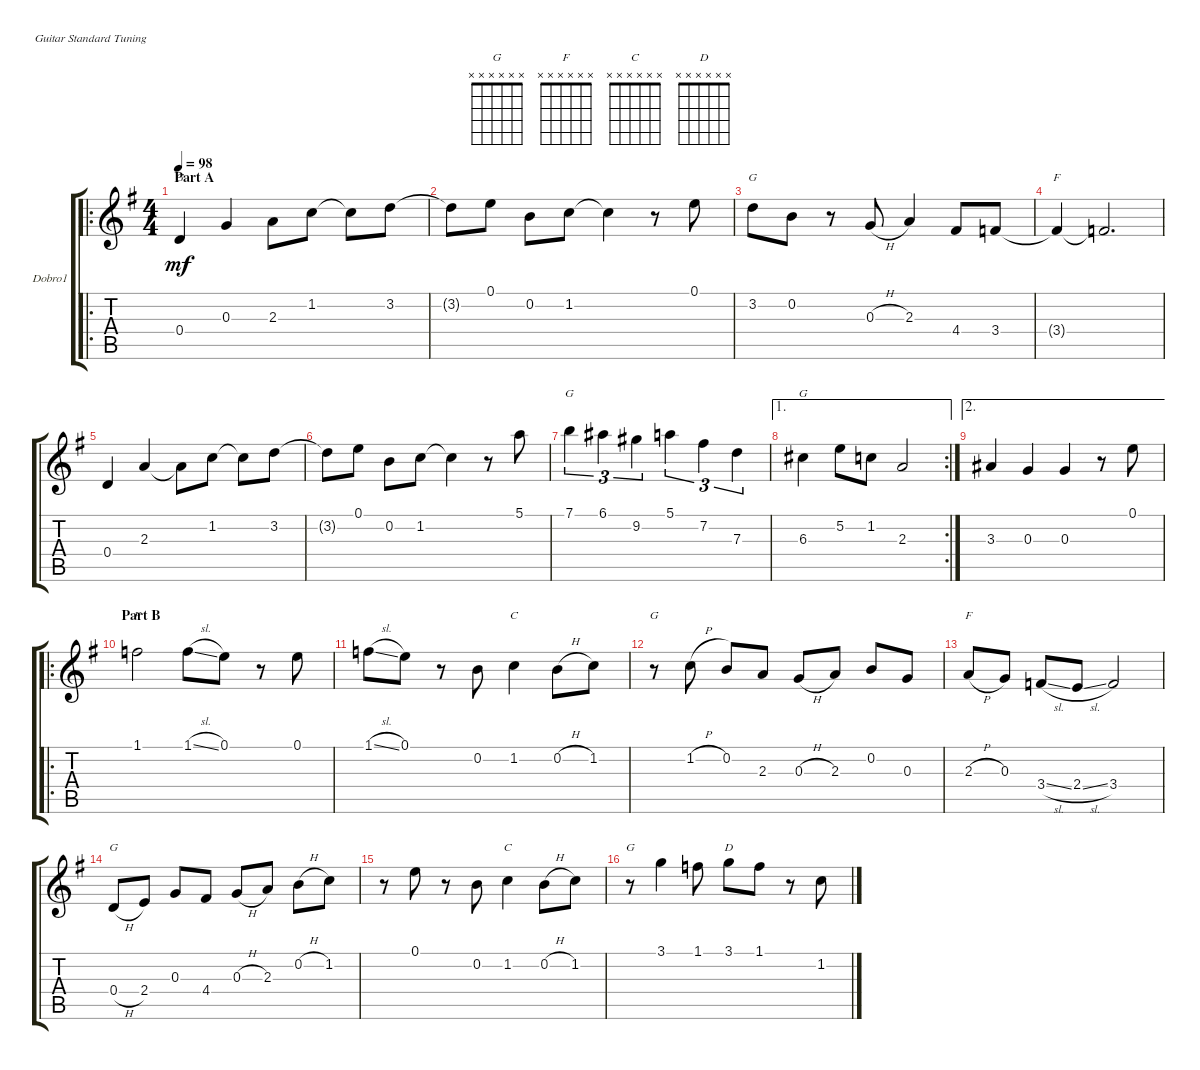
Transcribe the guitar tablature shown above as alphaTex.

\defaultSystemsLayout 4
\bracketExtendMode groupsimilarinstruments
\firstSystemTrackNameOrientation horizontal
\otherSystemsTrackNameOrientation horizontal
\track ("Dobro1" "Dobro1") {instrument acousticguitarsteel}
\staff {score tabs}
\tuning (E4 B3 G3 D3 A2 E2)
\chord ("G" x x x x x x)
\chord ("F" x x x x x x)
\chord ("C" x x x x x x)
\chord ("D" x x x x x x)
\ro
\ts (4 4)
\section ("" "Part A")
\tempo 98
\clef g2
\ks g
0.4.4{ch "G" dy mf instrument acousticguitarsteel} 0.3.4 2.3.8 1.2.8 1.2{t}.8 3.2.8 |
3.2{t}.8 0.1.8 0.2.8 1.2.8 1.2{t}.4 r.8 0.1.8 |
3.2.8{ch "G"} 0.2.8 r.8 0.3{h}.8 2.3.4 4.4.8 3.4.8 |
3.4{t}.4{ch "F"} 3.4{t}.2{d} |
0.4.4 2.3.4 2.3{t}.8 1.2.8 1.2{t}.8 3.2.8 |
3.2{t}.8 0.1.8 0.2.8 1.2.8 1.2{t}.4 r.8 5.1.8 |
7.1.4{tu (3 2) ch "G"} 6.1.4{tu (3 2)} 9.2.4{tu (3 2)} 5.1.4{tu (3 2)} 7.2.4{tu (3 2)} 7.3.4{tu (3 2)} |
\ae 1
\rc 2
6.3.4{ch "G"} 5.2.8 1.2.8 2.3.2 |
\ae 2
3.3.4 0.3.4 0.3.4 r.8 0.1.8 |
\ro
\section ("" "Part B")
1.1.2{ch "F"} 1.1{sl}.8 0.1.8 r.8 0.1.8 |
1.1{sl}.8 0.1.8 r.8 0.2.8 1.2.4{ch "C"} 0.2{h}.8 1.2.8 |
r.8{ch "G"} 1.2{h}.8 0.2.8 2.3.8 0.3{h}.8 2.3.8 0.2.8 0.3.8 |
2.3{h}.8{ch "F"} 0.3.8 3.4{sl}.8 2.4{sl}.8 3.4.2 |
0.4{h}.8{ch "G"} 2.4.8 0.3.8 4.4.8 0.3{h}.8 2.3.8 0.2{h}.8 1.2.8 |
r.8 0.1.8 r.8 0.2.8 1.2.4{ch "C"} 0.2{h}.8 1.2.8 |
r.8{ch "G"} 3.1.4 1.1.8 3.1.8{ch "D"} 1.1.8 r.8 1.2.8
